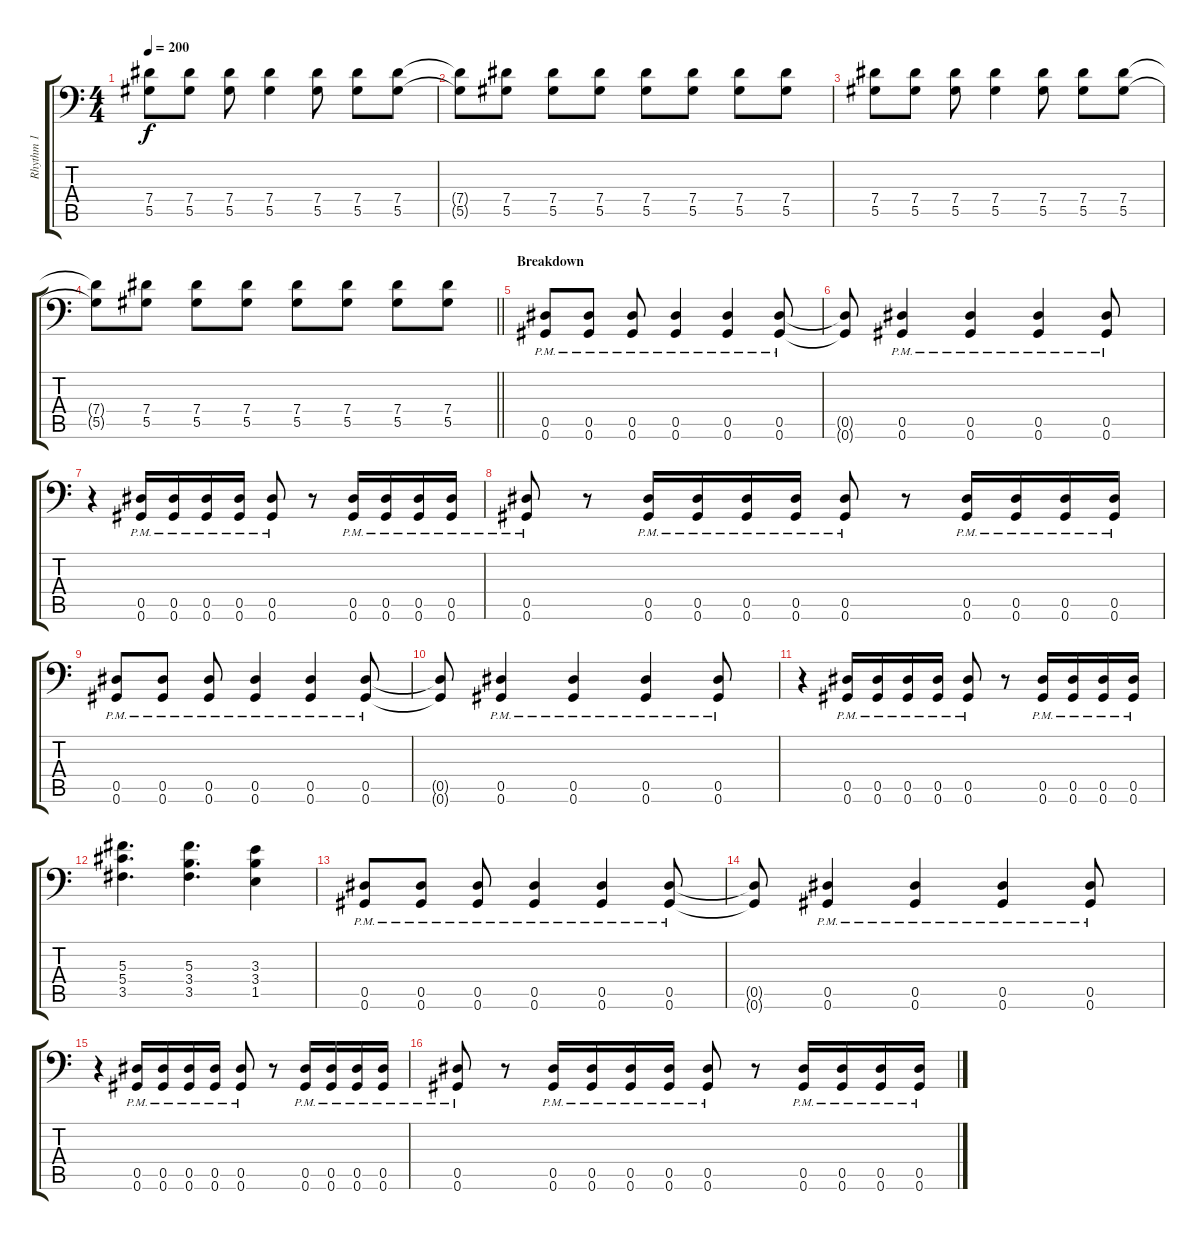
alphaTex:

\track ("Rhythm 1" "Rhythm 1") {instrument distortionguitar}
\staff {score tabs}
\tuning (Bb3 F3 Db3 Ab2 Eb2 Ab1) {hide}
\ts (4 4)
\tempo 200
\clef f4
\ks c
(7.4 5.5).8{dy f} (7.4 5.5).8 (7.4 5.5).8 (7.4 5.5).4 (7.4 5.5).8 (7.4 5.5).8 (7.4 5.5).8 |
(7.4{t} 5.5{t}).8 (7.4 5.5).8 (7.4 5.5).8 (7.4 5.5).8 (7.4 5.5).8 (7.4 5.5).8 (7.4 5.5).8 (7.4 5.5).8 |
(7.4 5.5).8 (7.4 5.5).8 (7.4 5.5).8 (7.4 5.5).4 (7.4 5.5).8 (7.4 5.5).8 (7.4 5.5).8 |
\barLineRight lightlight
(7.4{t} 5.5{t}).8 (7.4 5.5).8 (7.4 5.5).8 (7.4 5.5).8 (7.4 5.5).8 (7.4 5.5).8 (7.4 5.5).8 (7.4 5.5).8 |
\section ("" "Breakdown")
(0.5{pm} 0.6{pm}).8 (0.5{pm} 0.6{pm}).8 (0.5{pm} 0.6{pm}).8 (0.5{pm} 0.6{pm}).4 (0.5{pm} 0.6{pm}).4 (0.5{pm} 0.6{pm}).8 |
(0.5{t} 0.6{t}).8 (0.5{pm} 0.6{pm}).4 (0.5{pm} 0.6{pm}).4 (0.5{pm} 0.6{pm}).4 (0.5{pm} 0.6{pm}).8 |
r.4 (0.5{pm} 0.6{pm}).16 (0.5{pm} 0.6{pm}).16 (0.5{pm} 0.6{pm}).16 (0.5{pm} 0.6{pm}).16 (0.5{pm} 0.6{pm}).8 r.8 (0.5{pm} 0.6{pm}).16 (0.5{pm} 0.6{pm}).16 (0.5{pm} 0.6{pm}).16 (0.5{pm} 0.6{pm}).16 |
(0.5{pm} 0.6{pm}).8 r.8 (0.5{pm} 0.6{pm}).16 (0.5{pm} 0.6{pm}).16 (0.5{pm} 0.6{pm}).16 (0.5{pm} 0.6{pm}).16 (0.5{pm} 0.6{pm}).8 r.8 (0.5{pm} 0.6{pm}).16 (0.5{pm} 0.6{pm}).16 (0.5{pm} 0.6{pm}).16 (0.5{pm} 0.6{pm}).16 |
(0.5{pm} 0.6{pm}).8 (0.5{pm} 0.6{pm}).8 (0.5{pm} 0.6{pm}).8 (0.5{pm} 0.6{pm}).4 (0.5{pm} 0.6{pm}).4 (0.5{pm} 0.6{pm}).8 |
(0.5{t} 0.6{t}).8 (0.5{pm} 0.6{pm}).4 (0.5{pm} 0.6{pm}).4 (0.5{pm} 0.6{pm}).4 (0.5{pm} 0.6{pm}).8 |
r.4 (0.5{pm} 0.6{pm}).16 (0.5{pm} 0.6{pm}).16 (0.5{pm} 0.6{pm}).16 (0.5{pm} 0.6{pm}).16 (0.5{pm} 0.6{pm}).8 r.8 (0.5{pm} 0.6{pm}).16 (0.5{pm} 0.6{pm}).16 (0.5{pm} 0.6{pm}).16 (0.5{pm} 0.6{pm}).16 |
(5.3 5.4 3.5).4{d} (5.3 3.4 3.5).4{d} (3.3 3.4 1.5).4 |
(0.5{pm} 0.6{pm}).8 (0.5{pm} 0.6{pm}).8 (0.5{pm} 0.6{pm}).8 (0.5{pm} 0.6{pm}).4 (0.5{pm} 0.6{pm}).4 (0.5{pm} 0.6{pm}).8 |
(0.5{t} 0.6{t}).8 (0.5{pm} 0.6{pm}).4 (0.5{pm} 0.6{pm}).4 (0.5{pm} 0.6{pm}).4 (0.5{pm} 0.6{pm}).8 |
r.4 (0.5{pm} 0.6{pm}).16 (0.5{pm} 0.6{pm}).16 (0.5{pm} 0.6{pm}).16 (0.5{pm} 0.6{pm}).16 (0.5{pm} 0.6{pm}).8 r.8 (0.5{pm} 0.6{pm}).16 (0.5{pm} 0.6{pm}).16 (0.5{pm} 0.6{pm}).16 (0.5{pm} 0.6{pm}).16 |
(0.5{pm} 0.6{pm}).8 r.8 (0.5{pm} 0.6{pm}).16 (0.5{pm} 0.6{pm}).16 (0.5{pm} 0.6{pm}).16 (0.5{pm} 0.6{pm}).16 (0.5{pm} 0.6{pm}).8 r.8 (0.5{pm} 0.6{pm}).16 (0.5{pm} 0.6{pm}).16 (0.5{pm} 0.6{pm}).16 (0.5{pm} 0.6{pm}).16
